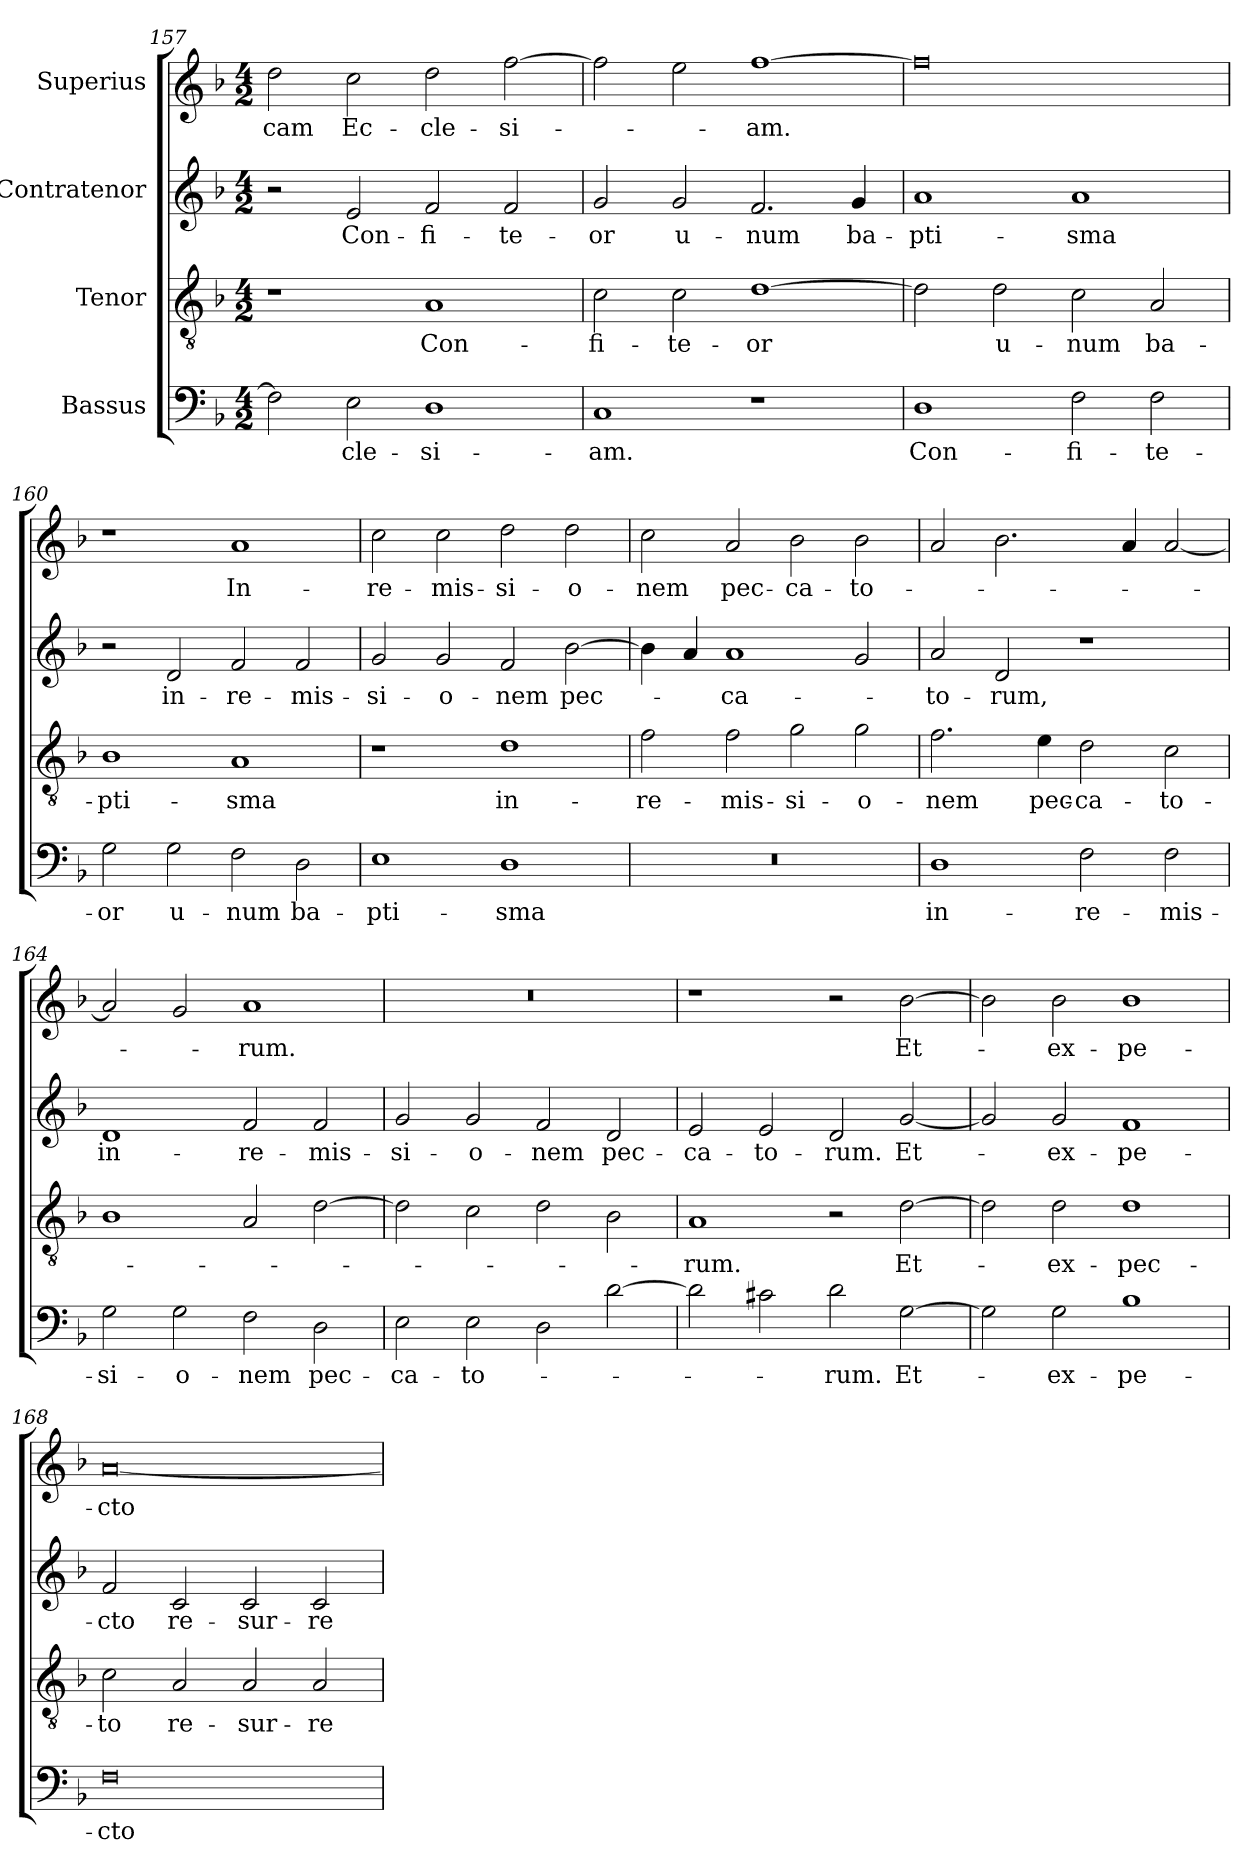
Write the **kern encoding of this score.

**kern	**text	**kern	**text	**kern	**text	**kern	**text
*part4	*part4	*part3	*part3	*part2	*part2	*part1	*part1
*staff4	*staff4	*staff3	*staff3	*staff2	*staff2	*staff1	*staff1
*I"Bassus	*	*I"Tenor	*	*I"Contratenor	*	*I"Superius	*
*clefF4	*	*clefGv2	*	*clefG2	*	*clefG2	*
*k[b-]	*	*k[b-]	*	*k[b-]	*	*k[b-]	*
*M4/2	*	*M4/2	*	*M4/2	*	*M4/2	*
=157	=157	=157	=157	=157	=157	=157	=157
2F\]	.	1r	.	2r	.	2dd\	-cam
2E\	-cle-	.	.	2e/	Con-	2cc\	Ec-
1D\	-si-	1A/	Con-	2f/	-fi-	2dd\	-cle-
.	.	.	.	2f/	-te-	[2ff\	-si-
=158	=158	=158	=158	=158	=158	=158	=158
1C/	-am.	2c\	-fi-	2g/	-or	2ff\]	.
.	.	2c\	-te-	2g/	u-	2ee\	.
1r	.	[1d\	-or	2.f/	-num	[1ff\	-am.
.	.	.	.	4g/	ba-	.	.
=159	=159	=159	=159	=159	=159	=159	=159
1D\	Con-	2d\]	.	1a/	-pti-	0ff\]	.
.	.	2d\	u-	.	.	.	.
2F\	-fi-	2c\	-num	1a/	-sma	.	.
2F\	-te-	2A/	ba-	.	.	.	.
=160	=160	=160	=160	=160	=160	=160	=160
2G\	-or	1B-\	-pti-	2r	.	1r	.
2G\	u-	.	.	2d/	in-	.	.
2F\	-num	1A/	-sma	2f/	re-	1a/	In-
2D\	ba-	.	.	2f/	-mis-	.	.
=161	=161	=161	=161	=161	=161	=161	=161
1E\	-pti-	1r	.	2g/	-si-	2cc\	re-
.	.	.	.	2g/	-o-	2cc\	-mis-
1D\	-sma	1d\	in-	2f/	-nem	2dd\	-si-
.	.	.	.	[2b-\	pec-	2dd\	-o-
=162	=162	=162	=162	=162	=162	=162	=162
0r	.	2f\	re-	4b-\]	.	2cc\	-nem
.	.	.	.	4a/	.	.	.
.	.	2f\	-mis-	1a/	-ca-	2a/	pec-
.	.	2g\	-si-	.	.	2b-\	-ca-
.	.	2g\	-o-	2g/	.	2b-\	-to-
=163	=163	=163	=163	=163	=163	=163	=163
1D\	in-	2.f\	-nem	2a/	-to-	2a/	.
.	.	.	.	2d/	-rum,	2.b-\	.
.	.	4e\	pec-	.	.	.	.
2F\	re-	2d\	-ca-	1r	.	.	.
.	.	.	.	.	.	4a/	.
2F\	-mis-	2c\	-to-	.	.	[2a/	.
=164	=164	=164	=164	=164	=164	=164	=164
2G\	-si-	1B-\	.	1d/	in-	2a/]	.
2G\	-o-	.	.	.	.	2g/	.
2F\	-nem	2A/	.	2f/	re-	1a/	-rum.
2D\	pec-	[2d\	.	2f/	-mis-	.	.
=165	=165	=165	=165	=165	=165	=165	=165
2E\	-ca-	2d\]	.	2g/	-si-	0r	.
2E\	-to-	2c\	.	2g/	-o-	.	.
2D\	.	2d\	.	2f/	-nem	.	.
[2d\	.	2B-\	.	2d/	pec-	.	.
=166	=166	=166	=166	=166	=166	=166	=166
2d\]	.	1A/	-rum.	2e/	-ca-	1r	.
2c#X\	.	.	.	2e/	-to-	.	.
2d\	-rum.	2r	.	2d/	-rum.	2r	.
[2G\	Et-	[2d\	Et-	[2g/	Et-	[2b-\	Et-
=167	=167	=167	=167	=167	=167	=167	=167
2G\]	.	2d\]	.	2g/]	.	2b-\]	.
2G\	ex-	2d\	ex-	2g/	ex-	2b-\	ex-
1B-\	-pe-	1d\	-pec-	1f/	-pe-	1b-\	-pe-
=168	=168	=168	=168	=168	=168	=168	=168
0F\	-cto	2c\	-to	2f/	-cto	[0a/	-cto
.	.	2A/	re-	2c/	re-	.	.
.	.	2A/	-sur-	2c/	-sur-	.	.
.	.	2A/	-re-	2c/	-re-	.	.
=	=	=	=	=	=	=	=
*-	*-	*-	*-	*-	*-	*-	*-
